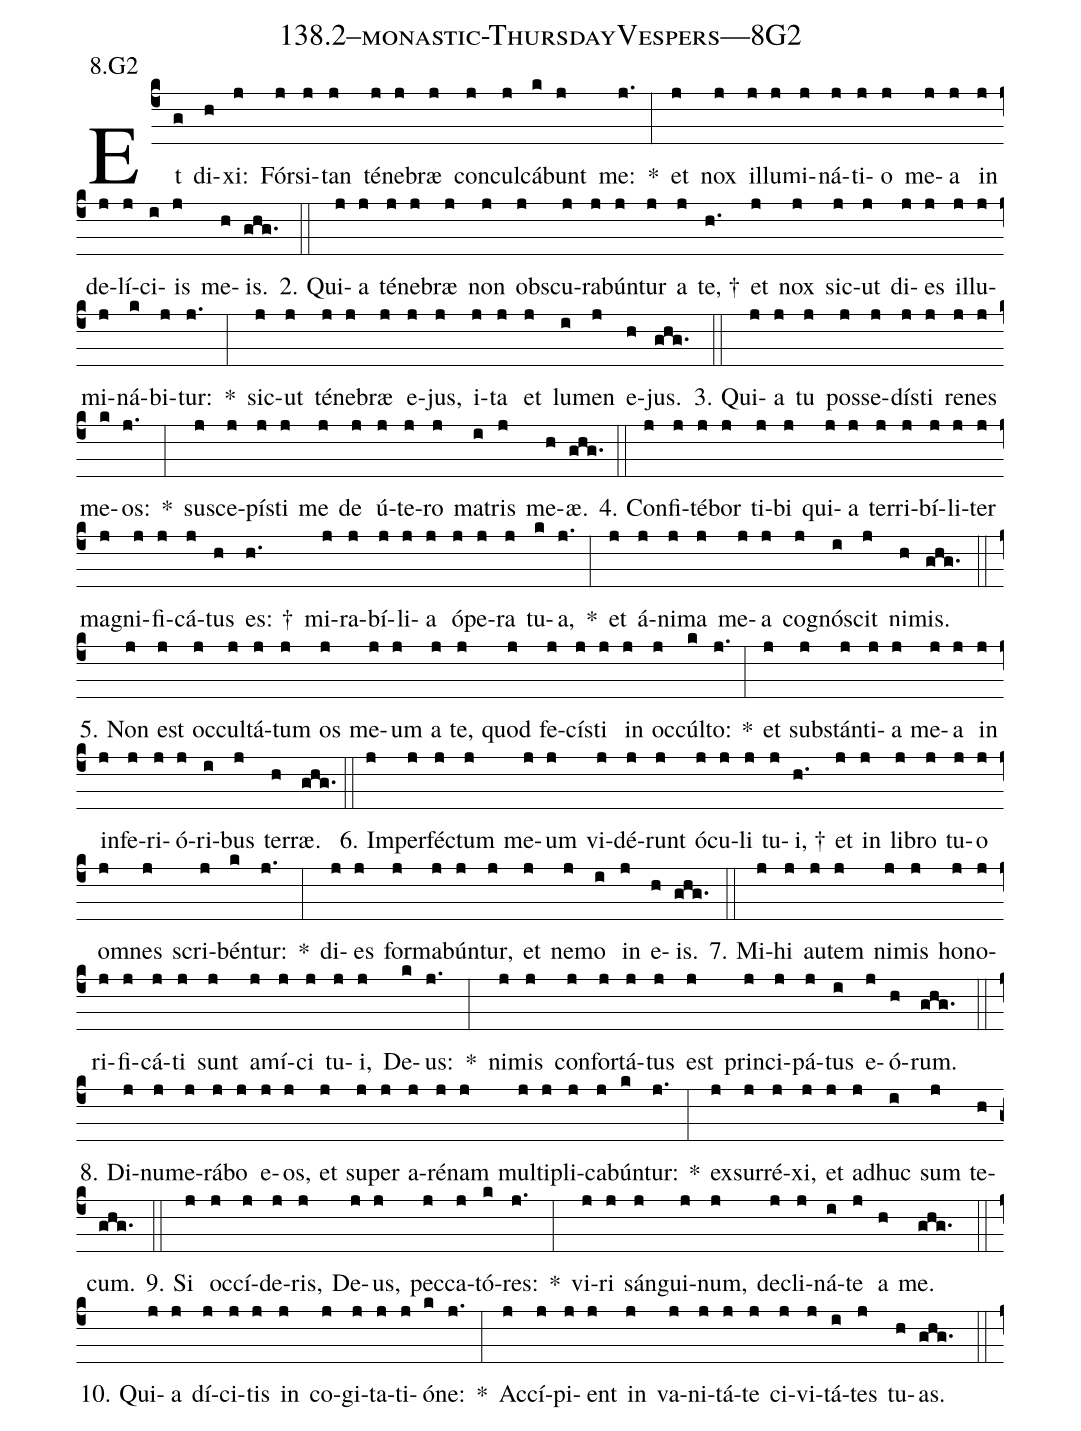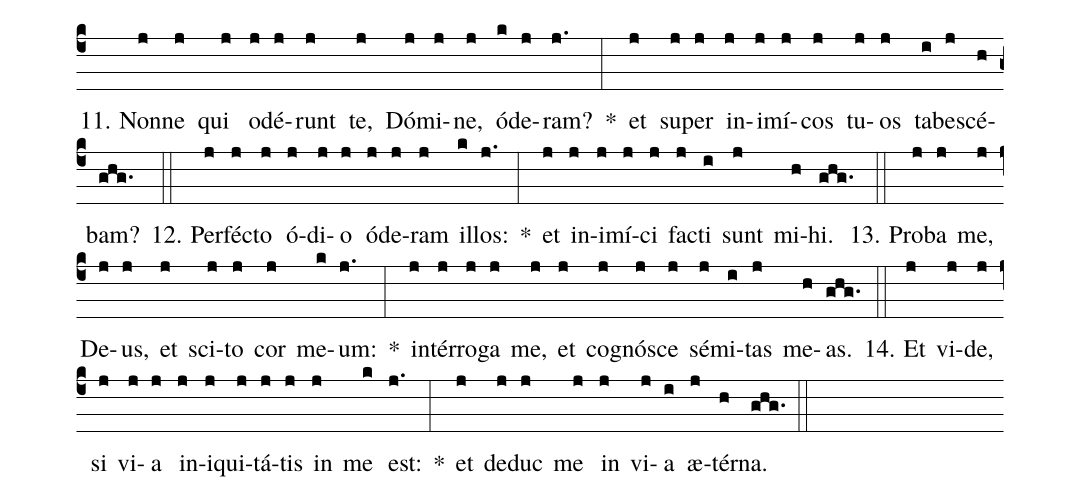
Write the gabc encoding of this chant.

name: 138.2--monastic-ThursdayVespers---8G2;
annotation: 8.G2;
%%
(c4)Et(g) di(h)xi:(j) Fór(j)si(j)tan(j) té(j)ne(j)bræ(j) con(j)cul(j)cá(k)bunt(j) me:(j.) *(:) et(j) nox(j) il(j)lu(j)mi(j)ná(j)ti(j)o(j) me(j)a(j) in(j) de(j)lí(j)ci(i)is(j) me(h)is.(ghg.) (::)
2. Qui(j)a(j) té(j)ne(j)bræ(j) non(j) obs(j)cu(j)ra(j)bún(j)tur(j) a(j) te, †(h.) et(j) nox(j) sic(j)ut(j) di(j)es(j) il(j)lu(j)mi(j)ná(k)bi(j)tur:(j.) *(:) sic(j)ut(j) té(j)ne(j)bræ(j) e(j)jus,(j) i(j)ta(j) et(j) lu(i)men(j) e(h)jus.(ghg.) (::)
3. Qui(j)a(j) tu(j) pos(j)se(j)dís(j)ti(j) re(j)nes(j) me(k)os:(j.) *(:) su(j)sce(j)pís(j)ti(j) me(j) de(j) ú(j)te(j)ro(j) ma(i)tris(j) me(h)æ.(ghg.) (::)
4. Con(j)fi(j)té(j)bor(j) ti(j)bi(j) qui(j)a(j) ter(j)ri(j)bí(j)li(j)ter(j) ma(j)gni(j)fi(j)cá(j)tus(h) es: †(h.) mi(j)ra(j)bí(j)li(j)a(j) ó(j)pe(j)ra(j) tu(k)a,(j.) *(:) et(j) á(j)ni(j)ma(j) me(j)a(j) co(j)gnó(i)scit(j) ni(h)mis.(ghg.) (::)
5. Non(j) est(j) oc(j)cul(j)tá(j)tum(j) os(j) me(j)um(j) a(j) te,(j) quod(j) fe(j)cís(j)ti(j) in(j) oc(j)cúl(k)to:(j.) *(:) et(j) sub(j)stán(j)ti(j)a(j) me(j)a(j) in(j) in(j)fe(j)ri(j)ó(j)ri(i)bus(j) ter(h)ræ.(ghg.) (::)
6. Im(j)per(j)féc(j)tum(j) me(j)um(j) vi(j)dé(j)runt(j) ó(j)cu(j)li(j) tu(j)i, †(h.) et(j) in(j) li(j)bro(j) tu(j)o(j) om(j)nes(j) scri(j)bén(k)tur:(j.) *(:) di(j)es(j) for(j)ma(j)bún(j)tur,(j) et(j) ne(j)mo(i) in(j) e(h)is.(ghg.) (::)
7. Mi(j)hi(j) au(j)tem(j) ni(j)mis(j) ho(j)no(j)ri(j)fi(j)cá(j)ti(j) sunt(j) a(j)mí(j)ci(j) tu(j)i,(j) De(k)us:(j.) *(:) ni(j)mis(j) con(j)for(j)tá(j)tus(j) est(j) prin(j)ci(j)pá(j)tus(i) e(j)ó(h)rum.(ghg.) (::)
8. Di(j)nu(j)me(j)rá(j)bo(j) e(j)os,(j) et(j) su(j)per(j) a(j)ré(j)nam(j) mul(j)ti(j)pli(j)ca(j)bún(k)tur:(j.) *(:) ex(j)sur(j)ré(j)xi,(j) et(j) ad(j)huc(i) sum(j) te(h)cum.(ghg.) (::)
9. Si(j) oc(j)cí(j)de(j)ris,(j) De(j)us,(j) pec(j)ca(j)tó(k)res:(j.) *(:) vi(j)ri(j) sán(j)gui(j)num,(j) de(j)cli(j)ná(i)te(j) a(h) me.(ghg.) (::)
10. Qui(j)a(j) dí(j)ci(j)tis(j) in(j) co(j)gi(j)ta(j)ti(j)ó(k)ne:(j.) *(:) Ac(j)cí(j)pi(j)ent(j) in(j) va(j)ni(j)tá(j)te(j) ci(j)vi(j)tá(i)tes(j) tu(h)as.(ghg.) (::)
11. Non(j)ne(j) qui(j) o(j)dé(j)runt(j) te,(j) Dó(j)mi(j)ne,(j) ó(k)de(j)ram?(j.) *(:) et(j) su(j)per(j) in(j)i(j)mí(j)cos(j) tu(j)os(j) ta(i)be(j)scé(h)bam?(ghg.) (::)
12. Per(j)féc(j)to(j) ó(j)di(j)o(j) ó(j)de(j)ram(j) il(k)los:(j.) *(:) et(j) in(j)i(j)mí(j)ci(j) fac(j)ti(i) sunt(j) mi(h)hi.(ghg.) (::)
13. Pro(j)ba(j) me,(j) De(j)us,(j) et(j) sci(j)to(j) cor(j) me(k)um:(j.) *(:) in(j)tér(j)ro(j)ga(j) me,(j) et(j) co(j)gnó(j)sce(j) sé(j)mi(i)tas(j) me(h)as.(ghg.) (::)
14. Et(j) vi(j)de,(j) si(j) vi(j)a(j) in(j)i(j)qui(j)tá(j)tis(j) in(j) me(k) est:(j.) *(:) et(j) de(j)duc(j) me(j) in(j) vi(j)a(i) æ(j)tér(h)na.(ghg.) (::)
